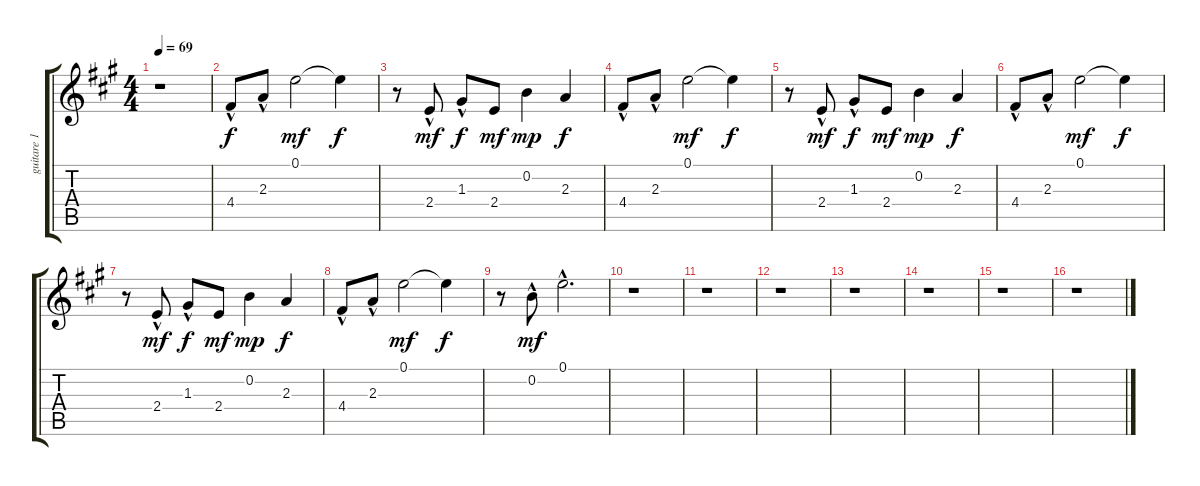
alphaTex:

\track ("guitare 1" "guitare 1") {instrument electricguitarclean}
\staff {score tabs}
\tuning (E4 B3 G3 D3 A2 E2) {hide}
\ts (4 4)
\tempo 69
\clef g2
\ks f#minor
r.1{dy f} |
4.4{hac}.8{instrument electricguitarclean} 2.3{hac}.8 0.1.2{dy mf} 0.1{t}.4{dy f} |
r.8 2.4{hac}.8{dy mf} 1.3{hac}.8{dy f} 2.4.8{dy mf} 0.2.4{dy mp} 2.3.4{dy f} |
4.4{hac}.8 2.3{hac}.8 0.1.2{dy mf} 0.1{t}.4{dy f} |
r.8 2.4{hac}.8{dy mf} 1.3{hac}.8{dy f} 2.4.8{dy mf} 0.2.4{dy mp} 2.3.4{dy f} |
4.4{hac}.8 2.3{hac}.8 0.1.2{dy mf} 0.1{t}.4{dy f} |
r.8 2.4{hac}.8{dy mf} 1.3{hac}.8{dy f} 2.4.8{dy mf} 0.2.4{dy mp} 2.3.4{dy f} |
4.4{hac}.8 2.3{hac}.8 0.1.2{dy mf} 0.1{t}.4{dy f} |
r.8 0.2{hac}.8{dy mf} 0.1{hac}.2{d} |
r.1 |
r.1 |
r.1 |
r.1 |
r.1 |
r.1 |
r.1
